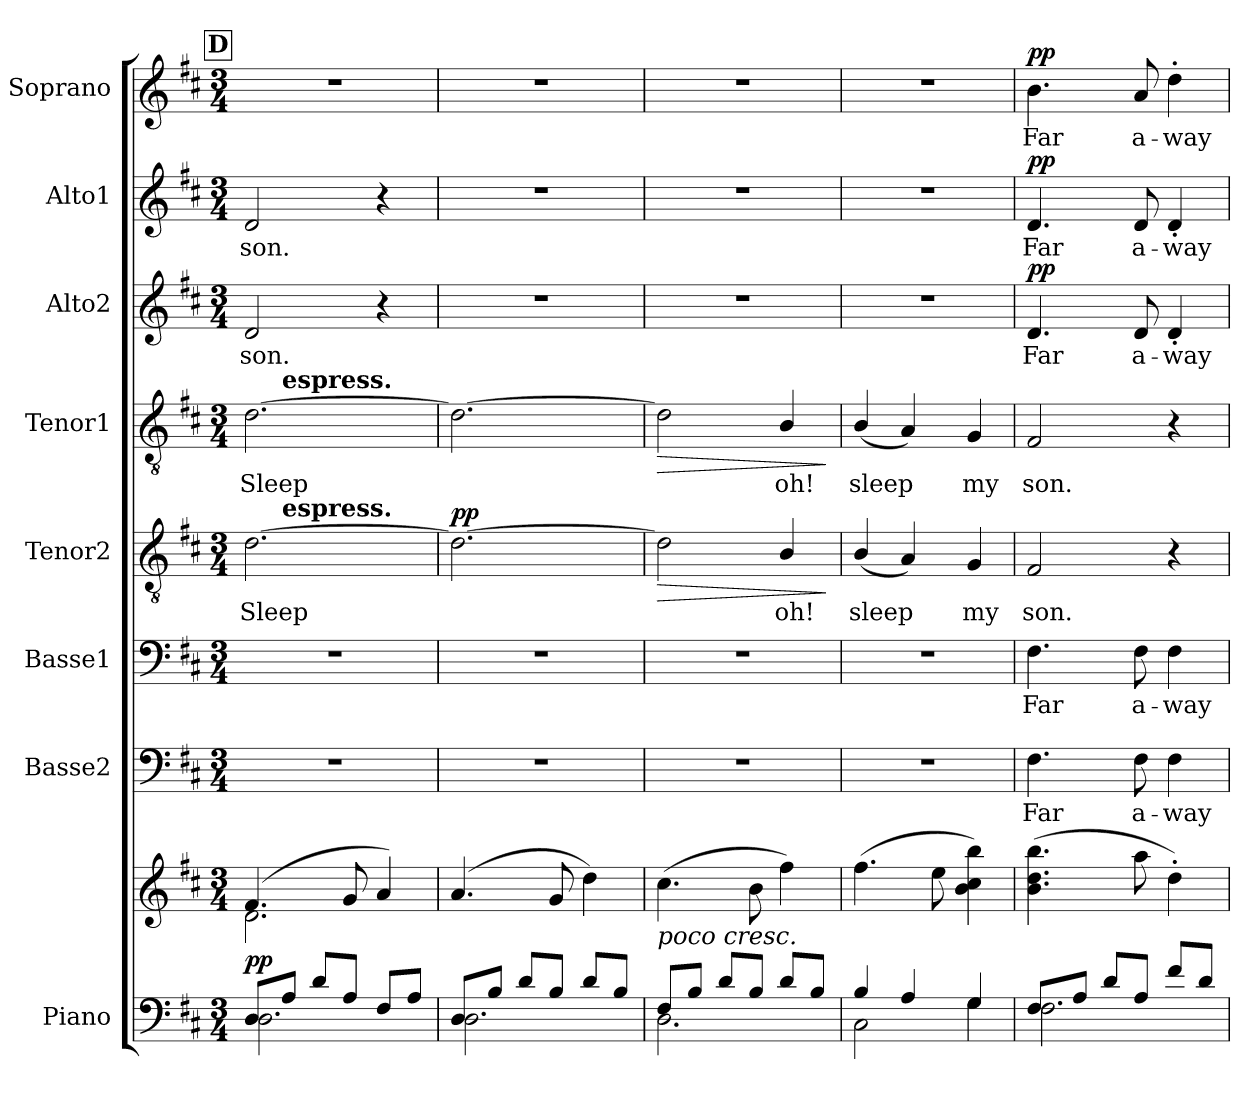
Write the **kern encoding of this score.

**kern	**kern	**dynam	**kern	**text	**kern	**text	**kern	**text	**dynam	**kern	**text	**dynam	**kern	**text	**dynam	**kern	**text	**dynam	**kern	**text	**dynam
*part8	*part8	*part8	*part7	*part7	*part6	*part6	*part5	*part5	*part5	*part4	*part4	*part4	*part3	*part3	*part3	*part2	*part2	*part2	*part1	*part1	*part1
*staff9	*staff8	*staff8/9	*staff7	*staff7	*staff6	*staff6	*staff5	*staff5	*staff5	*staff4	*staff4	*staff4	*staff3	*staff3	*staff3	*staff2	*staff2	*staff2	*staff1	*staff1	*staff1
*I"Piano	*	*	*I"Basse2	*	*I"Basse1	*	*I"Tenor2	*	*	*I"Tenor1	*	*	*I"Alto2	*	*	*I"Alto1	*	*	*I"Soprano	*	*
*I'Pno.	*	*	*I'B2.	*	*I'B1.	*	*I'T2.	*	*	*I'T1.	*	*	*I'A2.	*	*	*I'A1.	*	*	*I'S.	*	*
*clefF4	*clefG2	*	*clefF4	*	*clefF4	*	*clefGv2	*	*	*clefGv2	*	*	*clefG2	*	*	*clefG2	*	*	*clefG2	*	*
*k[f#c#]	*k[f#c#]	*	*k[f#c#]	*	*k[f#c#]	*	*k[f#c#]	*	*	*k[f#c#]	*	*	*k[f#c#]	*	*	*k[f#c#]	*	*	*k[f#c#]	*	*
*D:	*D:	*	*D:	*	*D:	*	*D:	*	*	*D:	*	*	*D:	*	*	*D:	*	*	*D:	*	*
*M3/4	*M3/4	*	*M3/4	*	*M3/4	*	*M3/4	*	*	*M3/4	*	*	*M3/4	*	*	*M3/4	*	*	*M3/4	*	*
!!LO:REH:place=s1:a:B:fs=20.1:t=D
=51	=51	=51	=51	=51	=51	=51	=51	=51	=51	=51	=51	=51	=51	=51	=51	=51	=51	=51	=51	=51	=51
*^	*^	*	*	*	*	*	*	*	*	*	*	*	*	*	*	*	*	*	*	*	*
!	!	!	!	!LO:DY:a=2	!	!	!	!	!	!LO:LY:b	!	!	!LO:LY:b	!	!	!LO:LY:b	!	!	!LO:LY:b	!	!	!	!
*	*	*	*	*	*	*	*	*	*^	*	*	*^	*	*	*	*	*	*	*	*	*	*	*
8D/L	2.D\	(>4.f#/	2.d\	pp	2.r	.	2.r	.	[>2.d\	8ryy	Sleep	.	[>2.d\	8ryy	Sleep	.	2d/	son.	.	2d/	son.	.	2.r	.	.
!	!	!	!	!	!	!	!	!	!	!	!	!	!	!LO:TX:a:B:t=espress.	!	!	!	!	!	!	!	!	!	!	!
!	!	!	!	!	!	!	!	!	!	!LO:TX:a:B:t=espress.	!	!	!	!	!	!	!	!	!	!	!	!	!	!	!
8A/J	.	.	.	.	.	.	.	.	.	2ryy	.	.	.	2ryy	.	.	.	.	.	.	.	.	.	.	.
8d/L	.	.	.	.	.	.	.	.	.	.	.	.	.	.	.	.	.	.	.	.	.	.	.	.	.
8A/J	.	8g/	.	.	.	.	.	.	.	.	.	.	.	.	.	.	.	.	.	.	.	.	.	.	.
8F#/L	.	4a/)	.	.	.	.	.	.	.	.	.	.	.	.	.	.	4r	.	.	4r	.	.	.	.	.
8A/J	.	.	.	.	.	.	.	.	.	8ryy	.	.	.	8ryy	.	.	.	.	.	.	.	.	.	.	.
*	*	*v	*v	*	*	*	*	*	*	*	*	*	*	*	*	*	*	*	*	*	*	*	*	*	*
=52	=52	=52	=52	=52	=52	=52	=52	=52	=52	=52	=52	=52	=52	=52	=52	=52	=52	=52	=52	=52	=52	=52	=52	=52
!	!	!	!	!	!	!	!	!	!	!	!LO:DY:a	!	!	!	!	!	!	!	!	!	!	!	!	!
*	*	*	*	*	*	*	*	*v	*v	*	*	*	*	*	*	*	*	*	*	*	*	*	*	*
*	*	*	*	*	*	*	*	*	*	*	*v	*v	*	*	*	*	*	*	*	*	*	*	*
8D/L	2.D\	(>4.a/	.	2.r	.	2.r	.	2.d\_	.	pp	2.d\_	.	.	2.r	.	.	2.r	.	.	2.r	.	.
8B/J	.	.	.	.	.	.	.	.	.	.	.	.	.	.	.	.	.	.	.	.	.	.
8d/L	.	.	.	.	.	.	.	.	.	.	.	.	.	.	.	.	.	.	.	.	.	.
8B/J	.	8g/	.	.	.	.	.	.	.	.	.	.	.	.	.	.	.	.	.	.	.	.
8d/L	.	4dd\)	.	.	.	.	.	.	.	.	.	.	.	.	.	.	.	.	.	.	.	.
8B/J	.	.	.	.	.	.	.	.	.	.	.	.	.	.	.	.	.	.	.	.	.	.
=53	=53	=53	=53	=53	=53	=53	=53	=53	=53	=53	=53	=53	=53	=53	=53	=53	=53	=53	=53	=53	=53	=53
!	!	!LO:TX:b:i:t=poco cresc.	!	!	!	!	!	!	!	!	!	!	!	!	!	!	!	!	!	!	!	!
!	!	!	!	!	!	!	!	!	!	!LO:HP:b	!	!	!LO:HP:b	!	!	!	!	!	!	!	!	!
8F#/L	2.D\	(>4.cc#\	.	2.r	.	2.r	.	2d\]	.	>	2d\]	.	>	2.r	.	.	2.r	.	.	2.r	.	.
8B/J	.	.	.	.	.	.	.	.	.	.	.	.	.	.	.	.	.	.	.	.	.	.
8d/L	.	.	.	.	.	.	.	.	.	.	.	.	.	.	.	.	.	.	.	.	.	.
8B/J	.	8b\	.	.	.	.	.	.	.	.	.	.	.	.	.	.	.	.	.	.	.	.
!	!	!	!	!	!	!	!	!	!LO:LY:b	!	!	!LO:LY:b	!	!	!	!	!	!	!	!	!	!
8d/L	.	4ff#\)	.	.	.	.	.	4B/	oh!	.	4B/	oh!	.	.	.	.	.	.	.	.	.	.
8B/J	.	.	.	.	.	.	.	.	.	.	.	.	.	.	.	.	.	.	.	.	.	.
*v	*v	*	*	*	*	*	*	*	*	*	*	*	*	*	*	*	*	*	*	*	*	*
.	.	.	.	.	.	.	.	.	]	.	.	]	.	.	.	.	.	.	.	.	.
=54	=54	=54	=54	=54	=54	=54	=54	=54	=54	=54	=54	=54	=54	=54	=54	=54	=54	=54	=54	=54	=54
*^	*	*	*	*	*	*	*	*	*	*	*	*	*	*	*	*	*	*	*	*	*
!	!	!	!	!	!	!	!	!	!LO:LY:b	!	!	!LO:LY:b	!	!	!	!	!	!	!	!	!	!
4B/	2C#\	(>4.ff#\	.	2.r	.	2.r	.	(>4B/	sleep	.	(>4B/	sleep	.	2.r	.	.	2.r	.	.	2.r	.	.
4A/	.	.	.	.	.	.	.	4A/)	.	.	4A/)	.	.	.	.	.	.	.	.	.	.	.
.	.	8ee\	.	.	.	.	.	.	.	.	.	.	.	.	.	.	.	.	.	.	.	.
!	!	!	!	!	!	!	!	!	!LO:LY:b	!	!	!LO:LY:b	!	!	!	!	!	!	!	!	!	!
4G/	4G\	4b\ 4cc#\ 4bb\)	.	.	.	.	.	4G/	my	.	4G/	my	.	.	.	.	.	.	.	.	.	.
=55	=55	=55	=55	=55	=55	=55	=55	=55	=55	=55	=55	=55	=55	=55	=55	=55	=55	=55	=55	=55	=55	=55
!	!	!	!	!	!LO:LY:b	!	!LO:LY:b	!	!LO:LY:b	!	!	!LO:LY:b	!	!	!LO:LY:b	!LO:DY:a	!	!LO:LY:b	!LO:DY:a	!	!LO:LY:b	!LO:DY:a
8F#/L	2.F#\	(>4.b\ 4.dd\ 4.bb\	.	4.F#\	Far	4.F#\	Far	2F#/	son.	.	2F#/	son.	.	4.d/	Far	pp	4.d/	Far	pp	4.b\	Far	pp
8A/J	.	.	.	.	.	.	.	.	.	.	.	.	.	.	.	.	.	.	.	.	.	.
8d/L	.	.	.	.	.	.	.	.	.	.	.	.	.	.	.	.	.	.	.	.	.	.
!	!	!	!	!	!LO:LY:b	!	!LO:LY:b	!	!	!	!	!	!	!	!LO:LY:b	!	!	!LO:LY:b	!	!	!LO:LY:b	!
8A/J	.	8aa\	.	8F#\	a-	8F#\	a-	.	.	.	.	.	.	8d/	a-	.	8d/	a-	.	8a/	a-	.
!	!	!	!	!	!LO:LY:b	!	!LO:LY:b	!	!	!	!	!	!	!	!LO:LY:b	!	!	!LO:LY:b	!	!	!LO:LY:b	!
8f#/L	.	4dd'>\)	.	4F#\	-way	4F#\	-way	4r	.	.	4r	.	.	4d'/	-way	.	4d'/	-way	.	4dd'>\	-way	.
8d/J	.	.	.	.	.	.	.	.	.	.	.	.	.	.	.	.	.	.	.	.	.	.
*v	*v	*	*	*	*	*	*	*	*	*	*	*	*	*	*	*	*	*	*	*	*	*
=	=	=	=	=	=	=	=	=	=	=	=	=	=	=	=	=	=	=	=	=	=
*-	*-	*-	*-	*-	*-	*-	*-	*-	*-	*-	*-	*-	*-	*-	*-	*-	*-	*-	*-	*-	*-
